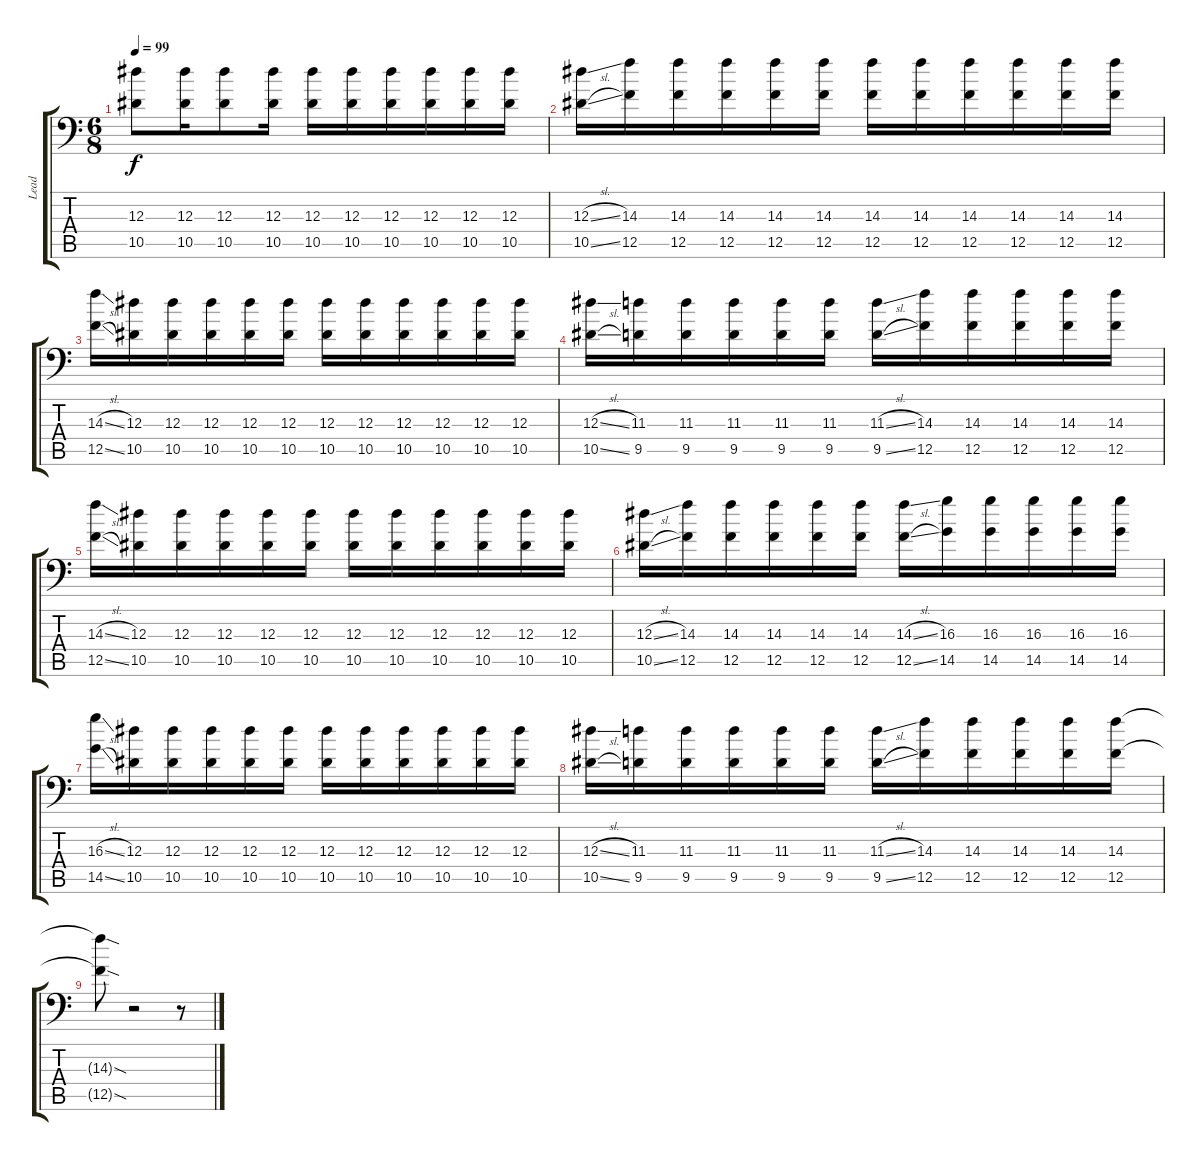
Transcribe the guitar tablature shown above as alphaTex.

\track ("Lead" "Lead") {instrument distortionguitar}
\staff {score tabs}
\tuning (C4 G3 Eb3 Bb2 F2 Bb1) {hide}
\ts (6 8)
\tempo 99
\clef f4
\ks c
(12.3 10.5).8{dy f} (12.3 10.5).16 (12.3 10.5).8 (12.3 10.5).16 (12.3 10.5).16 (12.3 10.5).16 (12.3 10.5).16 (12.3 10.5).16 (12.3 10.5).16 (12.3 10.5).16 |
(12.3{sl} 10.5{sl}).16 (14.3 12.5).16 (14.3 12.5).16 (14.3 12.5).16 (14.3 12.5).16 (14.3 12.5).16 (14.3 12.5).16 (14.3 12.5).16 (14.3 12.5).16 (14.3 12.5).16 (14.3 12.5).16 (14.3 12.5).16 |
(14.3{sl} 12.5{sl}).16 (12.3 10.5).16 (12.3 10.5).16 (12.3 10.5).16 (12.3 10.5).16 (12.3 10.5).16 (12.3 10.5).16 (12.3 10.5).16 (12.3 10.5).16 (12.3 10.5).16 (12.3 10.5).16 (12.3 10.5).16 |
(12.3{sl} 10.5{sl}).16 (11.3 9.5).16 (11.3 9.5).16 (11.3 9.5).16 (11.3 9.5).16 (11.3 9.5).16 (11.3{sl} 9.5{sl}).16 (14.3 12.5).16 (14.3 12.5).16 (14.3 12.5).16 (14.3 12.5).16 (14.3 12.5).16 |
(14.3{sl} 12.5{sl}).16 (12.3 10.5).16 (12.3 10.5).16 (12.3 10.5).16 (12.3 10.5).16 (12.3 10.5).16 (12.3 10.5).16 (12.3 10.5).16 (12.3 10.5).16 (12.3 10.5).16 (12.3 10.5).16 (12.3 10.5).16 |
(12.3{sl} 10.5{sl}).16 (14.3 12.5).16 (14.3 12.5).16 (14.3 12.5).16 (14.3 12.5).16 (14.3 12.5).16 (14.3{sl} 12.5{sl}).16 (16.3 14.5).16 (16.3 14.5).16 (16.3 14.5).16 (16.3 14.5).16 (16.3 14.5).16 |
(16.3{sl} 14.5{sl}).16 (12.3 10.5).16 (12.3 10.5).16 (12.3 10.5).16 (12.3 10.5).16 (12.3 10.5).16 (12.3 10.5).16 (12.3 10.5).16 (12.3 10.5).16 (12.3 10.5).16 (12.3 10.5).16 (12.3 10.5).16 |
(12.3{sl} 10.5{sl}).16 (11.3 9.5).16 (11.3 9.5).16 (11.3 9.5).16 (11.3 9.5).16 (11.3 9.5).16 (11.3{sl} 9.5{sl}).16 (14.3 12.5).16 (14.3 12.5).16 (14.3 12.5).16 (14.3 12.5).16 (14.3 12.5).16 |
(14.3{sod t} 12.5{sod t}).8 r.2 r.8
